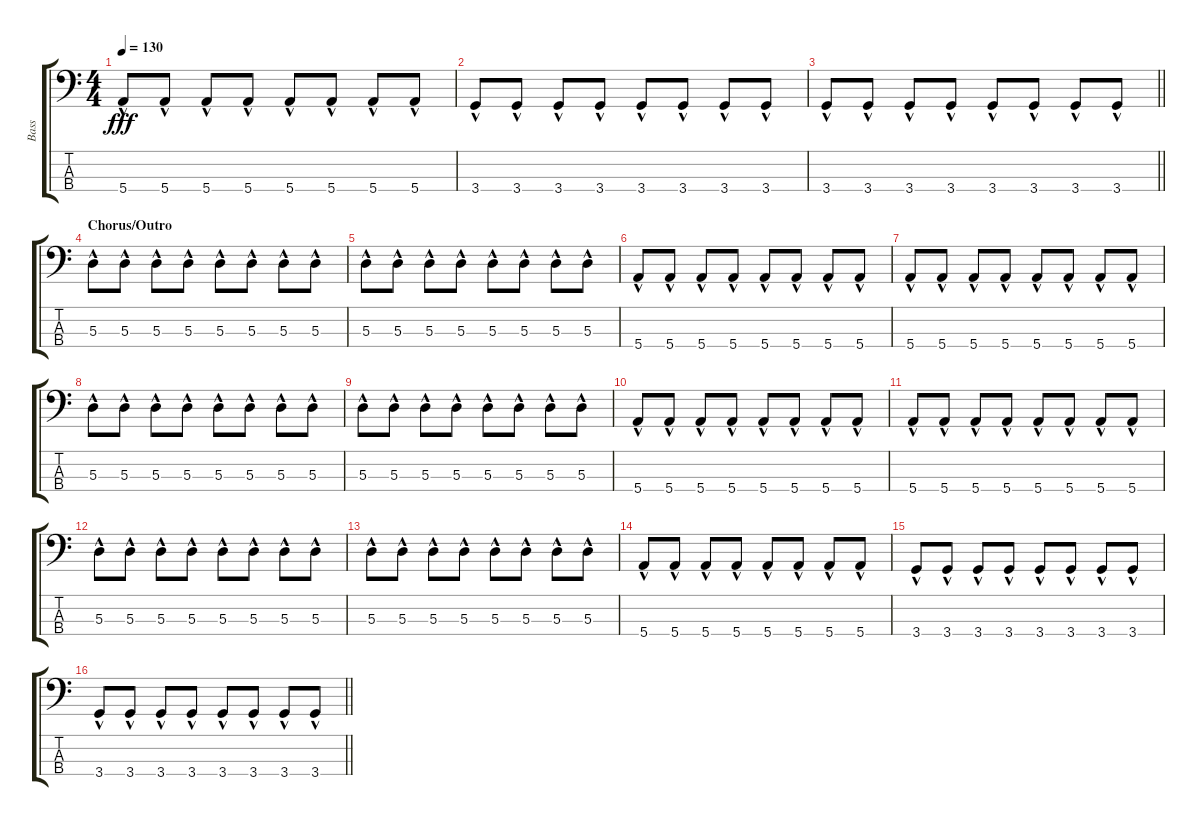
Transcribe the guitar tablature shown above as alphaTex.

\track ("Bass" "Bass") {instrument electricbassfinger}
\staff {score tabs}
\tuning (G2 D2 A1 E1) {hide}
\ts (4 4)
\tempo 130
\clef f4
\ks c
5.4{hac}.8{dy fff} 5.4{hac}.8 5.4{hac}.8 5.4{hac}.8 5.4{hac}.8 5.4{hac}.8 5.4{hac}.8 5.4{hac}.8 |
3.4{hac}.8 3.4{hac}.8 3.4{hac}.8 3.4{hac}.8 3.4{hac}.8 3.4{hac}.8 3.4{hac}.8 3.4{hac}.8 |
\barLineRight lightlight
3.4{hac}.8 3.4{hac}.8 3.4{hac}.8 3.4{hac}.8 3.4{hac}.8 3.4{hac}.8 3.4{hac}.8 3.4{hac}.8 |
\section ("" "Chorus/Outro")
5.3{hac}.8 5.3{hac}.8 5.3{hac}.8 5.3{hac}.8 5.3{hac}.8 5.3{hac}.8 5.3{hac}.8 5.3{hac}.8 |
5.3{hac}.8 5.3{hac}.8 5.3{hac}.8 5.3{hac}.8 5.3{hac}.8 5.3{hac}.8 5.3{hac}.8 5.3{hac}.8 |
5.4{hac}.8 5.4{hac}.8 5.4{hac}.8 5.4{hac}.8 5.4{hac}.8 5.4{hac}.8 5.4{hac}.8 5.4{hac}.8 |
5.4{hac}.8 5.4{hac}.8 5.4{hac}.8 5.4{hac}.8 5.4{hac}.8 5.4{hac}.8 5.4{hac}.8 5.4{hac}.8 |
5.3{hac}.8 5.3{hac}.8 5.3{hac}.8 5.3{hac}.8 5.3{hac}.8 5.3{hac}.8 5.3{hac}.8 5.3{hac}.8 |
5.3{hac}.8 5.3{hac}.8 5.3{hac}.8 5.3{hac}.8 5.3{hac}.8 5.3{hac}.8 5.3{hac}.8 5.3{hac}.8 |
5.4{hac}.8 5.4{hac}.8 5.4{hac}.8 5.4{hac}.8 5.4{hac}.8 5.4{hac}.8 5.4{hac}.8 5.4{hac}.8 |
5.4{hac}.8 5.4{hac}.8 5.4{hac}.8 5.4{hac}.8 5.4{hac}.8 5.4{hac}.8 5.4{hac}.8 5.4{hac}.8 |
5.3{hac}.8 5.3{hac}.8 5.3{hac}.8 5.3{hac}.8 5.3{hac}.8 5.3{hac}.8 5.3{hac}.8 5.3{hac}.8 |
5.3{hac}.8 5.3{hac}.8 5.3{hac}.8 5.3{hac}.8 5.3{hac}.8 5.3{hac}.8 5.3{hac}.8 5.3{hac}.8 |
5.4{hac}.8 5.4{hac}.8 5.4{hac}.8 5.4{hac}.8 5.4{hac}.8 5.4{hac}.8 5.4{hac}.8 5.4{hac}.8 |
3.4{hac}.8 3.4{hac}.8 3.4{hac}.8 3.4{hac}.8 3.4{hac}.8 3.4{hac}.8 3.4{hac}.8 3.4{hac}.8 |
\barLineRight lightlight
3.4{hac}.8 3.4{hac}.8 3.4{hac}.8 3.4{hac}.8 3.4{hac}.8 3.4{hac}.8 3.4{hac}.8 3.4{hac}.8
